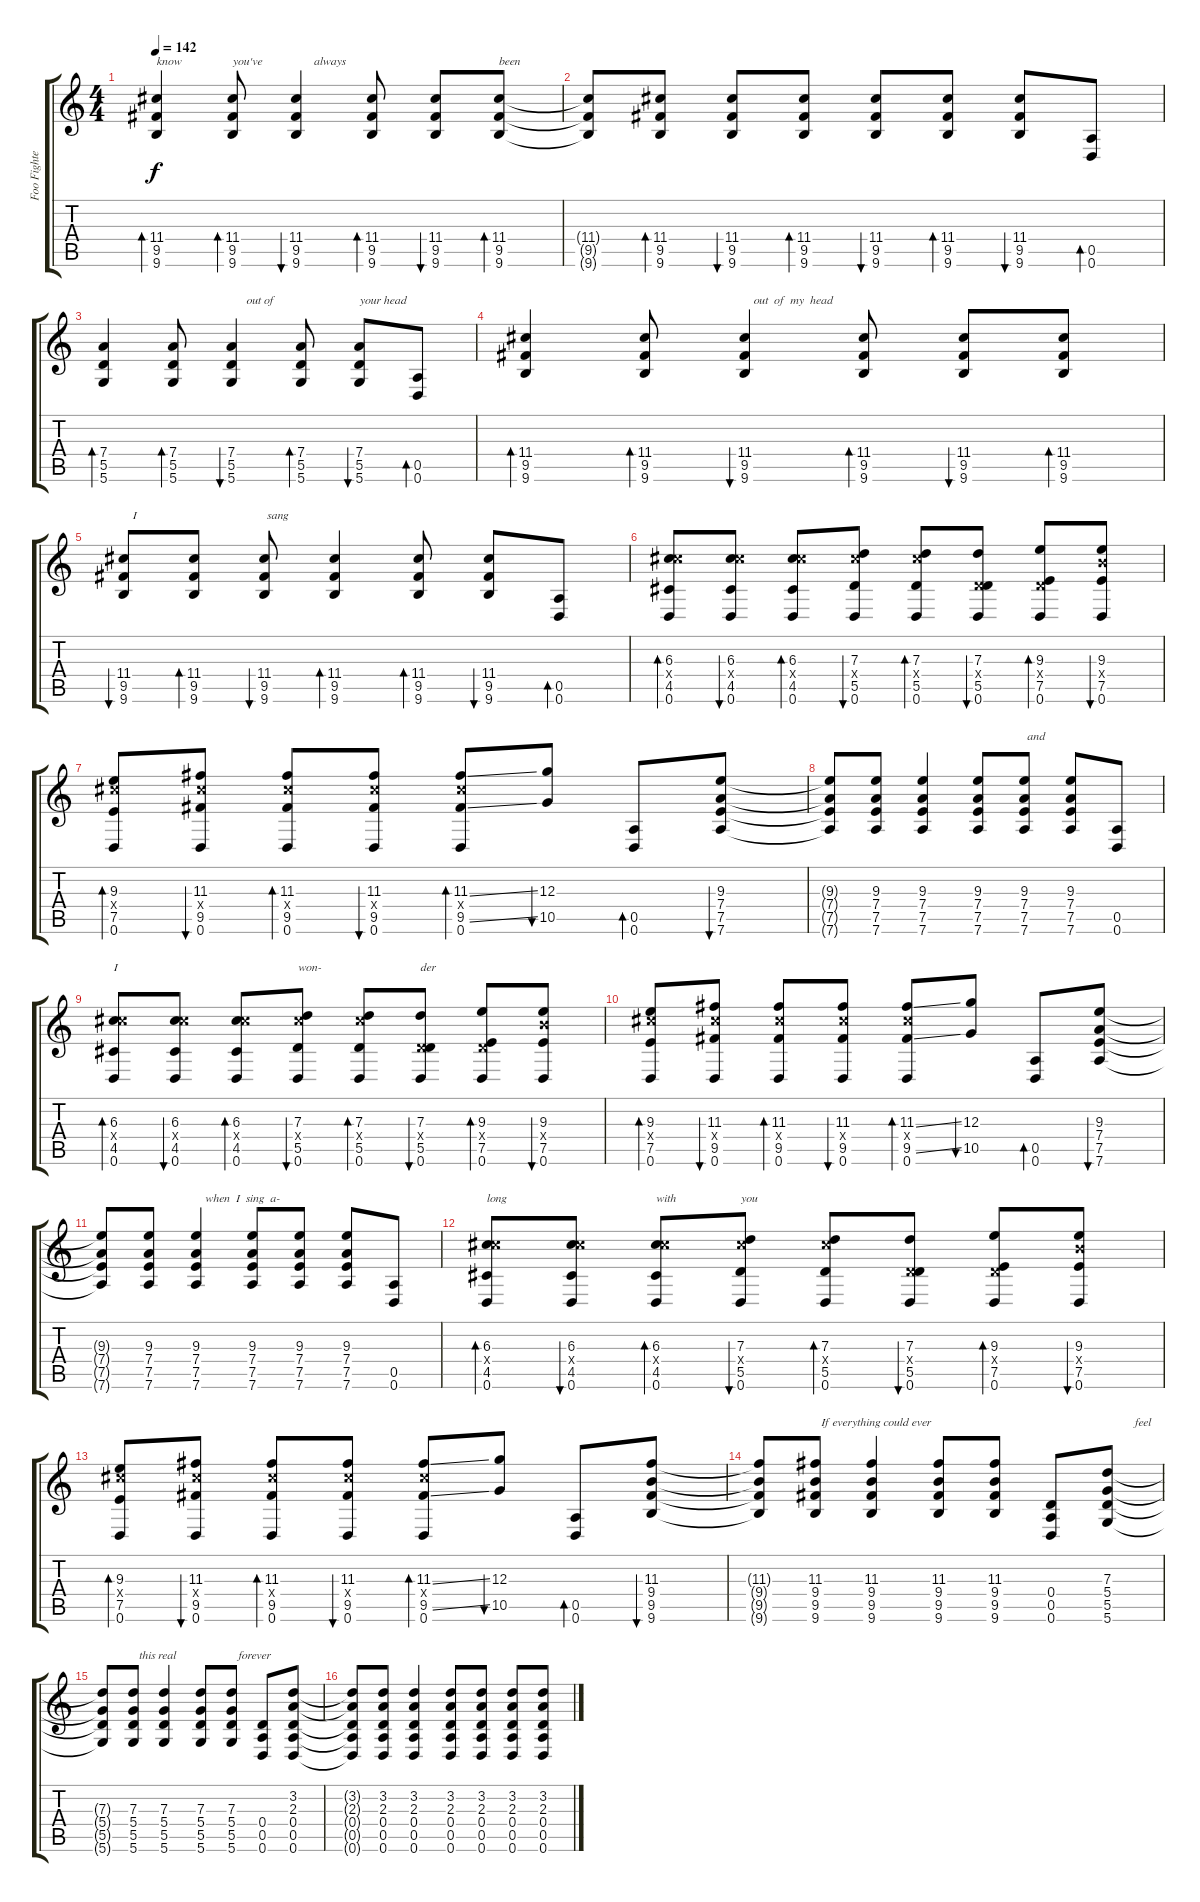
\track ("Foo Fighters" "Foo Fighte") {instrument acousticguitarsteel}
\staff {score tabs}
\tuning (E4 B3 G3 D3 A2 D2) {hide}
\ts (4 4)
\tempo 142
\clef g2
\ks c
(11.4 9.5 9.6).4{bd 60 txt "know" dy f} (11.4 9.5 9.6).8{bd 60 txt "you've"} (11.4 9.5 9.6).4{bu 60 txt "      always"} (11.4 9.5 9.6).8{bd 60} (11.4 9.5 9.6).8{bu 60} (11.4 9.5 9.6).8{bd 60 txt "been"} |
(11.4{t} 9.5{t} 9.6{t}).8 (11.4 9.5 9.6).8{bd 60} (11.4 9.5 9.6).8{bu 60} (11.4 9.5 9.6).8{bd 60} (11.4 9.5 9.6).8{bu 60} (11.4 9.5 9.6).8{bd 60} (11.4 9.5 9.6).8{bu 60} (0.5 0.6).8{bd 60} |
(7.4 5.5 5.6).4{bd 60} (7.4 5.5 5.6).8{bd 60} (7.4 5.5 5.6).4{bu 60 txt "     out of"} (7.4 5.5 5.6).8{bd 60} (7.4 5.5 5.6).8{bu 60 txt "your head"} (0.5 0.6).8{bd 60} |
(11.4 9.5 9.6).4{bd 60} (11.4 9.5 9.6).8{bd 60} (11.4 9.5 9.6).4{bu 60 txt "   out  of  my  head"} (11.4 9.5 9.6).8{bd 60} (11.4 9.5 9.6).8{bu 60} (11.4 9.5 9.6).8{bd 60} |
(11.4 9.5 9.6).8{bu 60 txt "   I"} (11.4 9.5 9.6).8{bd 60} (11.4 9.5 9.6).8{bu 60 txt " sang"} (11.4 9.5 9.6).4{bd 60} (11.4 9.5 9.6).8{bd 60} (11.4 9.5 9.6).8{bu 60} (0.5 0.6).8{bd 60} |
(6.3 11.4{x} 4.5 0.6).8{bd 60} (6.3 11.4{x} 4.5 0.6).8{bu 60} (6.3 11.4{x} 4.5 0.6).8{bd 60} (7.3 11.4{x} 5.5 0.6).8{bu 60} (7.3 11.4{x} 5.5 0.6).8{bd 60} (7.3 0.4{x} 5.5 0.6).8{bu 60} (9.3 0.4{x} 7.5 0.6).8{bd 60} (9.3 9.4{x} 7.5 0.6).8{bu 60} |
(9.3 11.4{x} 7.5 0.6).8{bd 60} (11.3 11.4{x} 9.5 0.6).8{bu 60} (11.3 11.4{x} 9.5 0.6).8{bd 60} (11.3 11.4{x} 9.5 0.6).8{bu 60} (11.3{ss} 11.4{x} 9.5{ss} 0.6).8{bd 60} (12.3 10.5).8{bu 60} (0.5 0.6).8{bd 60} (9.3 7.4 7.5 7.6).8{bu 60} |
(9.3{t} 7.4{t} 7.5{t} 7.6{t}).8 (9.3 7.4 7.5 7.6).8 (9.3 7.4 7.5 7.6).4 (9.3 7.4 7.5 7.6).8 (9.3 7.4 7.5 7.6).8{txt " and"} (9.3 7.4 7.5 7.6).8 (0.5 0.6).8 |
(6.3 11.4{x} 4.5 0.6).8{bd 60 txt "I"} (6.3 11.4{x} 4.5 0.6).8{bu 60} (6.3 11.4{x} 4.5 0.6).8{bd 60} (7.3 11.4{x} 5.5 0.6).8{bu 60 txt "won-"} (7.3 11.4{x} 5.5 0.6).8{bd 60} (7.3 0.4{x} 5.5 0.6).8{bu 60 txt "der"} (9.3 0.4{x} 7.5 0.6).8{bd 60} (9.3 9.4{x} 7.5 0.6).8{bu 60} |
(9.3 11.4{x} 7.5 0.6).8{bd 60} (11.3 11.4{x} 9.5 0.6).8{bu 60} (11.3 11.4{x} 9.5 0.6).8{bd 60} (11.3 11.4{x} 9.5 0.6).8{bu 60} (11.3{ss} 11.4{x} 9.5{ss} 0.6).8{bd 60} (12.3 10.5).8{bu 60} (0.5 0.6).8{bd 60} (9.3 7.4 7.5 7.6).8{bu 60} |
(9.3{t} 7.4{t} 7.5{t} 7.6{t}).8 (9.3 7.4 7.5 7.6).8 (9.3 7.4 7.5 7.6).4{txt "   when  I  sing  a-"} (9.3 7.4 7.5 7.6).8 (9.3 7.4 7.5 7.6).8 (9.3 7.4 7.5 7.6).8 (0.5 0.6).8 |
(6.3 11.4{x} 4.5 0.6).8{bd 60 txt "long"} (6.3 11.4{x} 4.5 0.6).8{bu 60} (6.3 11.4{x} 4.5 0.6).8{bd 60 txt "with"} (7.3 11.4{x} 5.5 0.6).8{bu 60 txt "you"} (7.3 11.4{x} 5.5 0.6).8{bd 60} (7.3 0.4{x} 5.5 0.6).8{bu 60} (9.3 0.4{x} 7.5 0.6).8{bd 60} (9.3 9.4{x} 7.5 0.6).8{bu 60} |
(9.3 11.4{x} 7.5 0.6).8{bd 60} (11.3 11.4{x} 9.5 0.6).8{bu 60} (11.3 11.4{x} 9.5 0.6).8{bd 60} (11.3 11.4{x} 9.5 0.6).8{bu 60} (11.3{ss} 11.4{x} 9.5{ss} 0.6).8{bd 60} (12.3 10.5).8{bu 60} (0.5 0.6).8{bd 60} (11.3 9.4 9.5 9.6).8{bu 60} |
(11.3{t} 9.4{t} 9.5{t} 9.6{t}).8 (11.3 9.4 9.5 9.6).8{txt "  If everything could ever"} (11.3 9.4 9.5 9.6).4 (11.3 9.4 9.5 9.6).8 (11.3 9.4 9.5 9.6).8 (0.4 0.5 0.6).8 (7.3 5.4 5.5 5.6).8{txt "         feel"} |
(7.3{t} 5.4{t} 5.5{t} 5.6{t}).8 (7.3 5.4 5.5 5.6).8{txt "  this real"} (7.3 5.4 5.5 5.6).4 (7.3 5.4 5.5 5.6).8 (7.3 5.4 5.5 5.6).8{txt "  forever"} (0.4 0.5 0.6).8 (3.2 2.3 0.4 0.5 0.6).8 |
(3.2{t} 2.3{t} 0.4{t} 0.5{t} 0.6{t}).8 (3.2 2.3 0.4 0.5 0.6).8 (3.2 2.3 0.4 0.5 0.6).4 (3.2 2.3 0.4 0.5 0.6).8 (3.2 2.3 0.4 0.5 0.6).8 (3.2 2.3 0.4 0.5 0.6).8 (3.2 2.3 0.4 0.5 0.6).8
